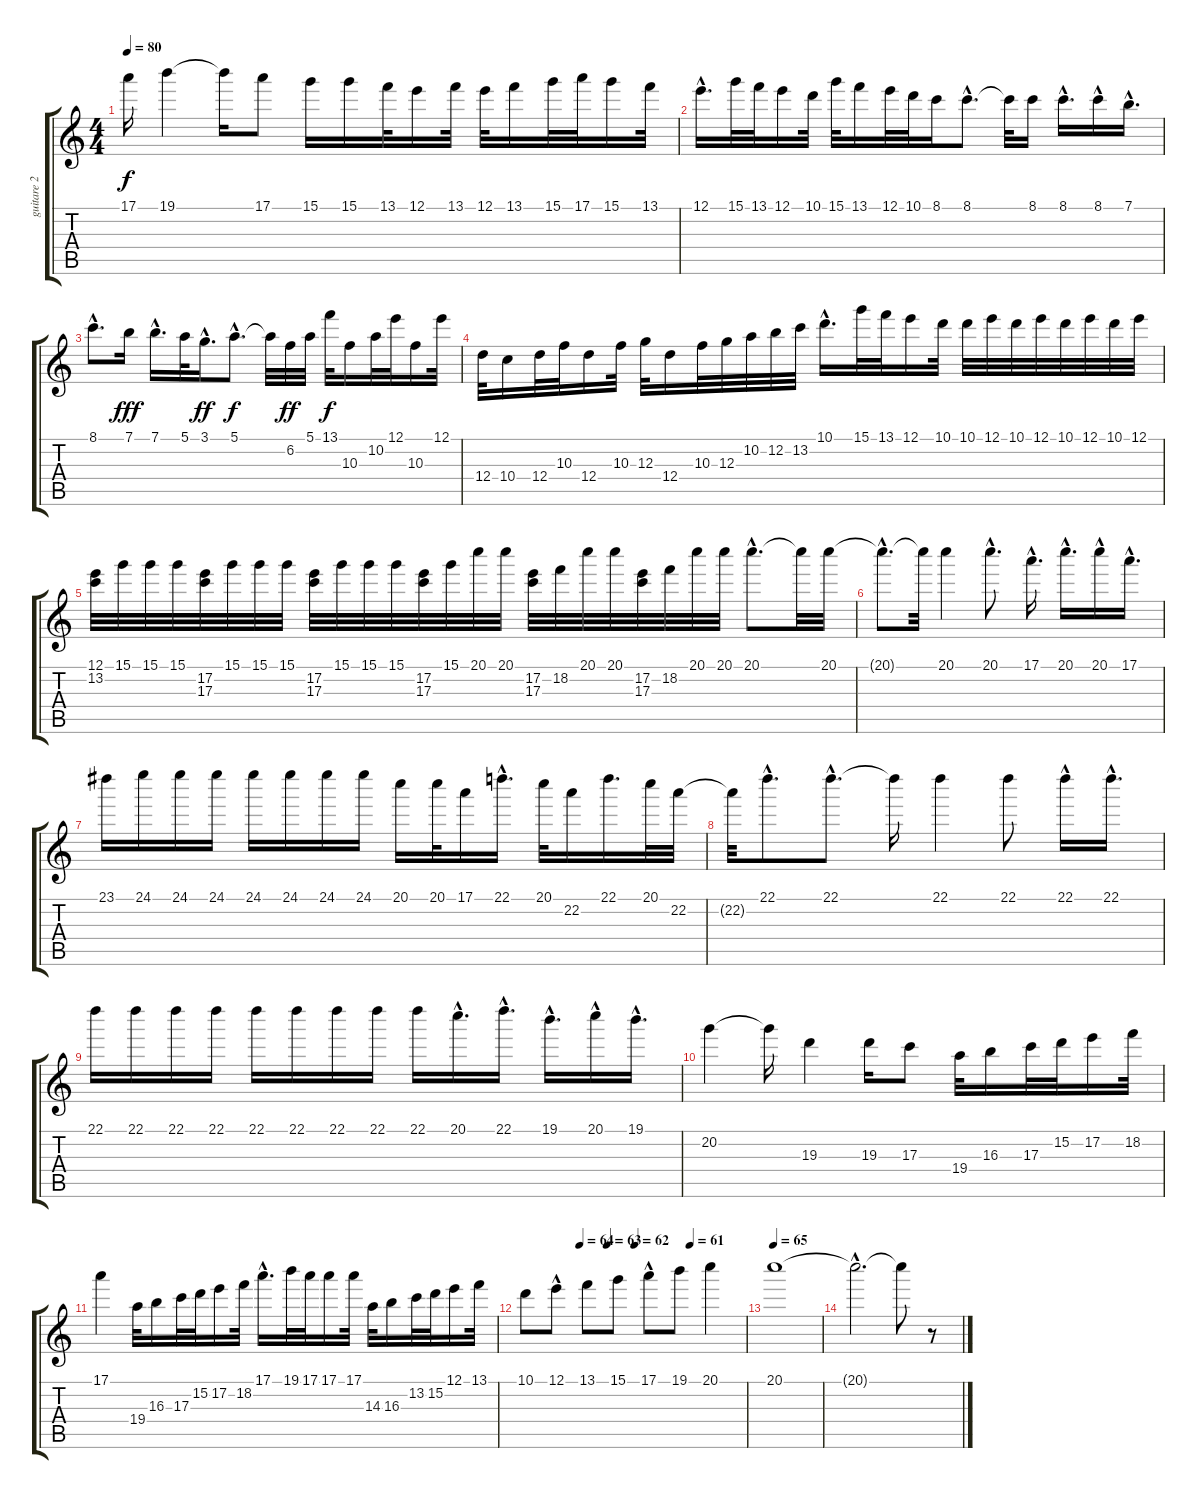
\track ("guitare 2" "guitare 2") {instrument overdrivenguitar}
\staff {score tabs}
\tuning (E4 B3 G3 D3 A2 E2) {hide}
\ts (4 4)
\tempo 80
\clef g2
\ks c
17.1{t}.16{dy f} 19.1.4 19.1{t}.16 17.1.8 15.1.16 15.1.16 13.1.32 12.1.16 13.1.32 12.1.32 13.1.16 15.1.32 17.1.32 15.1.16 13.1.32 |
12.1{hac}.16{d} 15.1.32 13.1.32 12.1.16 10.1.32 15.1.32 13.1.16 12.1.32 10.1.32 8.1.16 8.1{hac}.8{d} 8.1{t}.32 8.1.16 8.1{hac}.16{d} 8.1{hac}.16 7.1{hac}.16{d} |
8.1{hac}.8{d} 7.1.16{dy fff} 7.1{hac}.16{d} 5.1.32 3.1{hac}.16{d dy ff} 5.1{hac}.8{d dy f} 5.1{t}.32 6.2.32{dy ff} 5.1.32 13.1.32{dy f} 10.3.16 10.2.32 12.1.32 10.3.16 12.1.32 |
12.4.32 10.4.16 12.4.32 10.3.32 12.4.16 10.3.32 12.3.32 12.4.16 10.3.32 12.3.32 10.2.32 12.2.32 13.2.32 10.1{hac}.16{d} 15.1.32 13.1.32 12.1.16 10.1.32 10.1.32 12.1.32 10.1.32 12.1.32 10.1.32 12.1.32 10.1.32 12.1.32 |
(12.1 13.2).32 15.1.32 15.1.32 15.1.32 (17.2 17.3).32 15.1.32 15.1.32 15.1.32 (17.2 17.3).32 15.1.32 15.1.32 15.1.32 (17.2 17.3).32 15.1.32 20.1.32 20.1.32 (17.2 17.3).32 18.2.32 20.1.32 20.1.32 (17.2 17.3).32 18.2.32 20.1.32 20.1.32 20.1{hac}.8{d} 20.1{t}.32 20.1.32 |
20.1{hac t}.8{d} 20.1{t}.32 20.1.4 20.1{hac}.8{d} 17.1{hac}.16{d} 20.1{hac}.16{d} 20.1{hac}.16 17.1{hac}.16{d} |
23.1.16 24.1.16 24.1.16 24.1.16 24.1.16 24.1.16 24.1.16 24.1.16 20.1.16 20.1.32 17.1.16 22.1{hac}.16{d} 20.1.32 22.2.16 22.1.16{d} 20.1.32 22.2.32 |
22.2{t}.32 22.1{hac}.8{d} 22.1{hac}.8{d} 22.1{t}.16 22.1.4 22.1.8 22.1{hac}.16 22.1{hac}.16{d} |
22.1.16 22.1.16 22.1.16 22.1.16 22.1.16 22.1.16 22.1.16 22.1.16 22.1.16 20.1{hac}.16{d} 22.1{hac}.16{d} 19.1{hac}.16{d} 20.1{hac}.16 19.1{hac}.16{d} |
20.2.4 20.2{t}.16 19.3.4 19.3.16 17.3.8 19.4.32 16.3.16 17.3.32 15.2.32 17.2.16 18.2.32 |
17.1.4 19.4.32 16.3.16 17.3.32 15.2.32 17.2.16 18.2.32 17.1{hac}.16{d} 19.1.32 17.1.32 17.1.16 17.1.32 14.3.32 16.3.16 13.2.32 15.2.32 12.1.16 13.1.32 |
\tempo (64 0.25)
\tempo (63 0.375)
\tempo (62 0.5)
\tempo (61 0.75)
10.1.8 12.1{hac}.8 13.1.8 15.1.8 17.1{hac}.8 19.1.8 20.1.4 |
\tempo 65
20.1.1 |
20.1{hac t}.2{d} 20.1{t}.8 r.8
